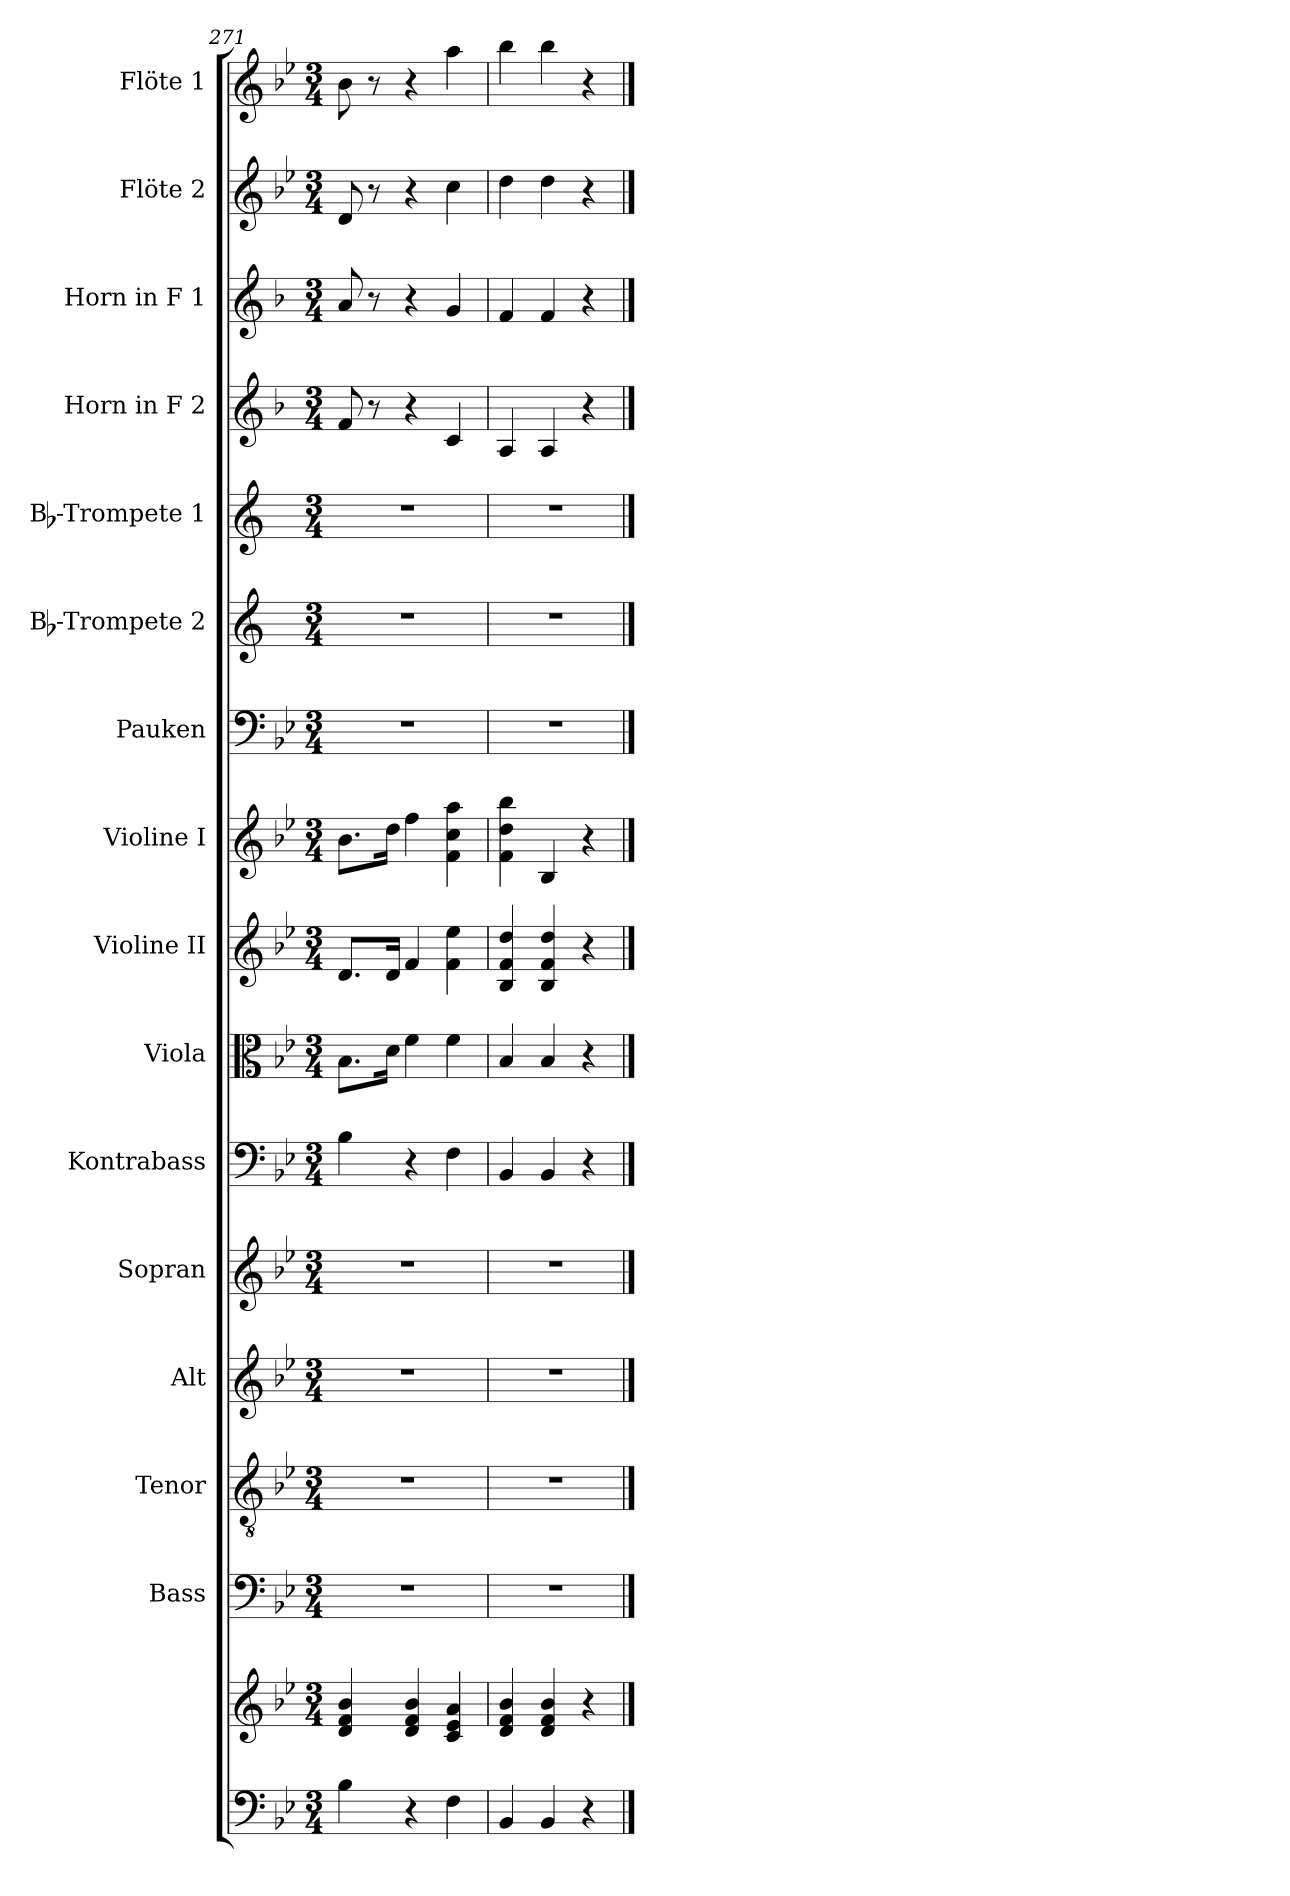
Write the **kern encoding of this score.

**kern	**kern	**kern	**kern	**kern	**kern	**kern	**kern	**kern	**kern	**kern	**kern	**kern	**kern	**kern	**kern	**kern
*part16	*part16	*part15	*part14	*part13	*part12	*part11	*part10	*part9	*part8	*part7	*part6	*part5	*part4	*part3	*part2	*part1
*staff17	*staff16	*staff15	*staff14	*staff13	*staff12	*staff11	*staff10	*staff9	*staff8	*staff7	*staff6	*staff5	*staff4	*staff3	*staff2	*staff1
*	*	*I"Bass	*I"Tenor	*I"Alt	*I"Sopran	*I"Kontrabass	*I"Viola	*I"Violine II	*I"Violine I	*I"Pauken	*I"Bb-Trompete 2	*I"Bb-Trompete 1	*I"Horn in F 2	*I"Horn in F 1	*I"Flöte 2	*I"Flöte 1
*	*	*I'B.	*I'T.	*I'A.	*I'S.	*I'Kb.	*I'Vla.	*I'Vl. II	*I'Vl. I	*I'Pk.	*I'Bb Trp. 2	*I'Bb Trp. 1	*	*	*I'Fl. 2	*I'Fl. 1
*clefF4	*clefG2	*clefF4	*clefGv2	*clefG2	*clefG2	*clefF4	*clefC3	*clefG2	*clefG2	*clefF4	*clefG2	*clefG2	*clefG2	*clefG2	*clefG2	*clefG2
*	*	*	*	*	*	*ITrd7c12	*	*	*	*	*ITrd1c2	*ITrd1c2	*ITrd4c7	*ITrd4c7	*	*
*k[b-e-]	*k[b-e-]	*k[b-e-]	*k[b-e-]	*k[b-e-]	*k[b-e-]	*k[b-e-]	*k[b-e-]	*k[b-e-]	*k[b-e-]	*k[b-e-]	*k[b-e-]	*k[b-e-]	*k[b-e-]	*k[b-e-]	*k[b-e-]	*k[b-e-]
*B-:	*B-:	*B-:	*B-:	*B-:	*B-:	*B-:	*B-:	*B-:	*B-:	*B-:	*B-:	*B-:	*B-:	*B-:	*B-:	*B-:
*M3/4	*M3/4	*M3/4	*M3/4	*M3/4	*M3/4	*M3/4	*M3/4	*M3/4	*M3/4	*M3/4	*M3/4	*M3/4	*M3/4	*M3/4	*M3/4	*M3/4
=271	=271	=271	=271	=271	=271	=271	=271	=271	=271	=271	=271	=271	=271	=271	=271	=271
4B-\	4d/ 4f/ 4b-/	2.r	2.r	2.r	2.r	4BB-\	8.B-\L	8.d/L	8.b-\L	2.r	2.r	2.r	8B-/	8d/	8d/	8b-\
.	.	.	.	.	.	.	.	.	.	.	.	.	8r	8r	8r	8r
.	.	.	.	.	.	.	16d\Jk	16d/Jk	16dd\Jk	.	.	.	.	.	.	.
4r	4d/ 4f/ 4b-/	.	.	.	.	4r	4f\	4f/	4ff\	.	.	.	4r	4r	4r	4r
4F\	4c/ 4e-/ 4a/	.	.	.	.	4FF\	4f\	4f\ 4ee-\	4f\ 4cc\ 4aa\	.	.	.	4F/	4c/	4cc\	4aa\
=272	=272	=272	=272	=272	=272	=272	=272	=272	=272	=272	=272	=272	=272	=272	=272	=272
4BB-/	4d/ 4f/ 4b-/	2.r	2.r	2.r	2.r	4BBB-/	4B-/	4B-/ 4f/ 4dd/	4f\ 4dd\ 4bb-\	2.r	2.r	2.r	4D/	4B-/	4dd\	4bb-\
4BB-/	4d/ 4f/ 4b-/	.	.	.	.	4BBB-/	4B-/	4B-/ 4f/ 4dd/	4B-/	.	.	.	4D/	4B-/	4dd\	4bb-\
4r	4r	.	.	.	.	4r	4r	4r	4r	.	.	.	4r	4r	4r	4r
==	==	==	==	==	==	==	==	==	==	==	==	==	==	==	==	==
*-	*-	*-	*-	*-	*-	*-	*-	*-	*-	*-	*-	*-	*-	*-	*-	*-
